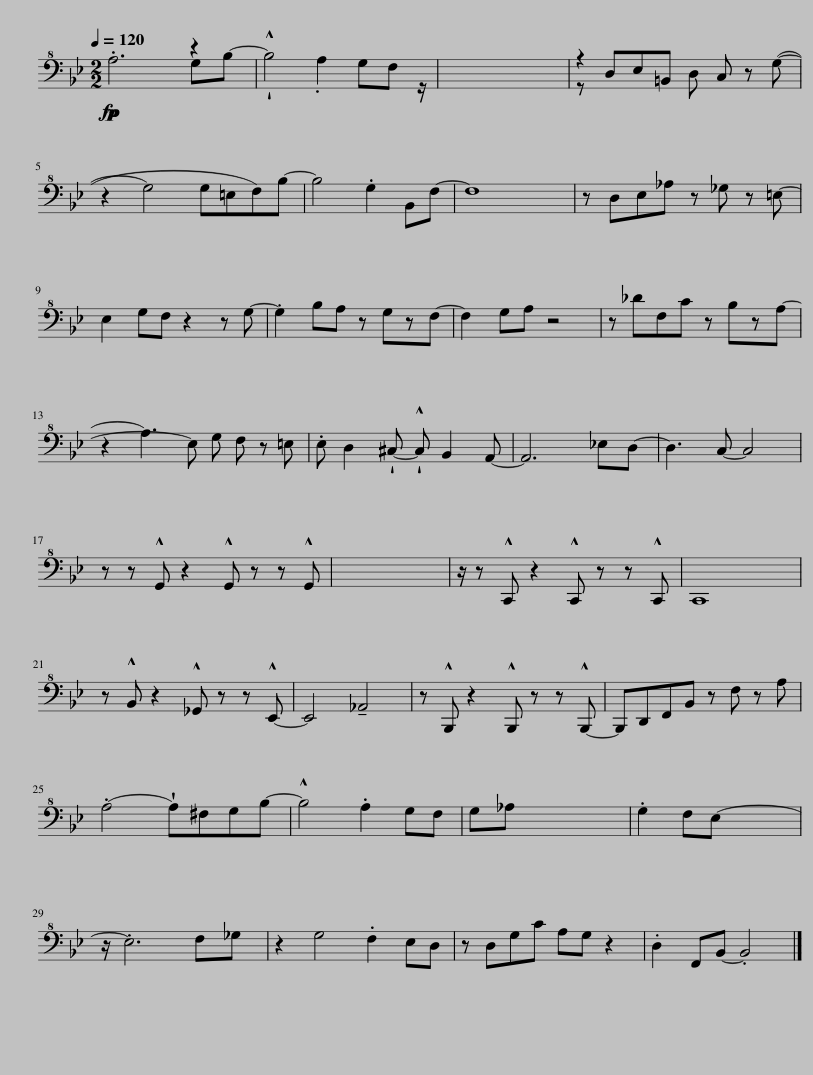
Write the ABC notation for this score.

X:1
%%score ( 1 2 )
L:1/8
Q:1/4=120
M:2/2
I:linebreak $
K:Bb
V:1 bass+8
V:2 bass+8
V:1
!p! .A,6 z2 | x17/2 | x8 | z2 x2 D, C, z (G,- |$ z2 G,4 G,=E,F,)B,- | %5
 B,4 .G,2 B,,F,- | F,8 | z D,E,_A, z _G, z =E,- |$ E,2 G,F, z2 z G,- | .G,2 B,A, z G,zF,- | %10
 F,2 G,A, z4 | z _DF,C z B,zA,- |$ z2 A,3 E, G, F, z =E, | .E, D,2 !wedge!^C,- !wedge!!^!C, B,,2 A,,- | A,,6 _E,D,- | %15
 D,3 C,- C,4 |$ z z !^!G,, z2 !^!G,, z z !^!G,, | x8 | z/ z !^!C,, z2 !^!C,, z z !^!C,, | C,,8 |$ %20
 z !^!B,, z2 !^!_G,, z z !^!E,,- | E,,4 !tenuto!_A,,4 | z !^!B,,, z2 !^!B,,, z z !^!B,,,- | B,,,D,,F,,B,, z F, z A, |$ .A,4- !wedge!A,^F,G,B,- | %25
 !^!B,4 .A,2 G,F, | G,_A, x6 | .G,2 F,E,- x4 |$ z/ .E,6 F,_G, | z2 G,4 .F,2 E,D, | %30
 z D,G,C A,G, z2 | .D,2 F,,B,,- .B,,4 |] %32
V:2
 x6 G,B,- | !wedge!!^!B,4 .A,2 G,F, z/ | x8 | z D,E,=B,, x4 |$ x10 | %5
 x8 | x8 | x8 |$ x8 | x8 | %10
 x8 | x8 |$ x10 | x8 | x8 | %15
 x8 |$ x9 | x8 | x17/2 | x8 |$ %20
 x8 | x8 | x8 | x8 |$ x8 | %25
 x8 | x8 | x8 |$ x17/2 | x10 | %30
 x8 | x8 |] %32
